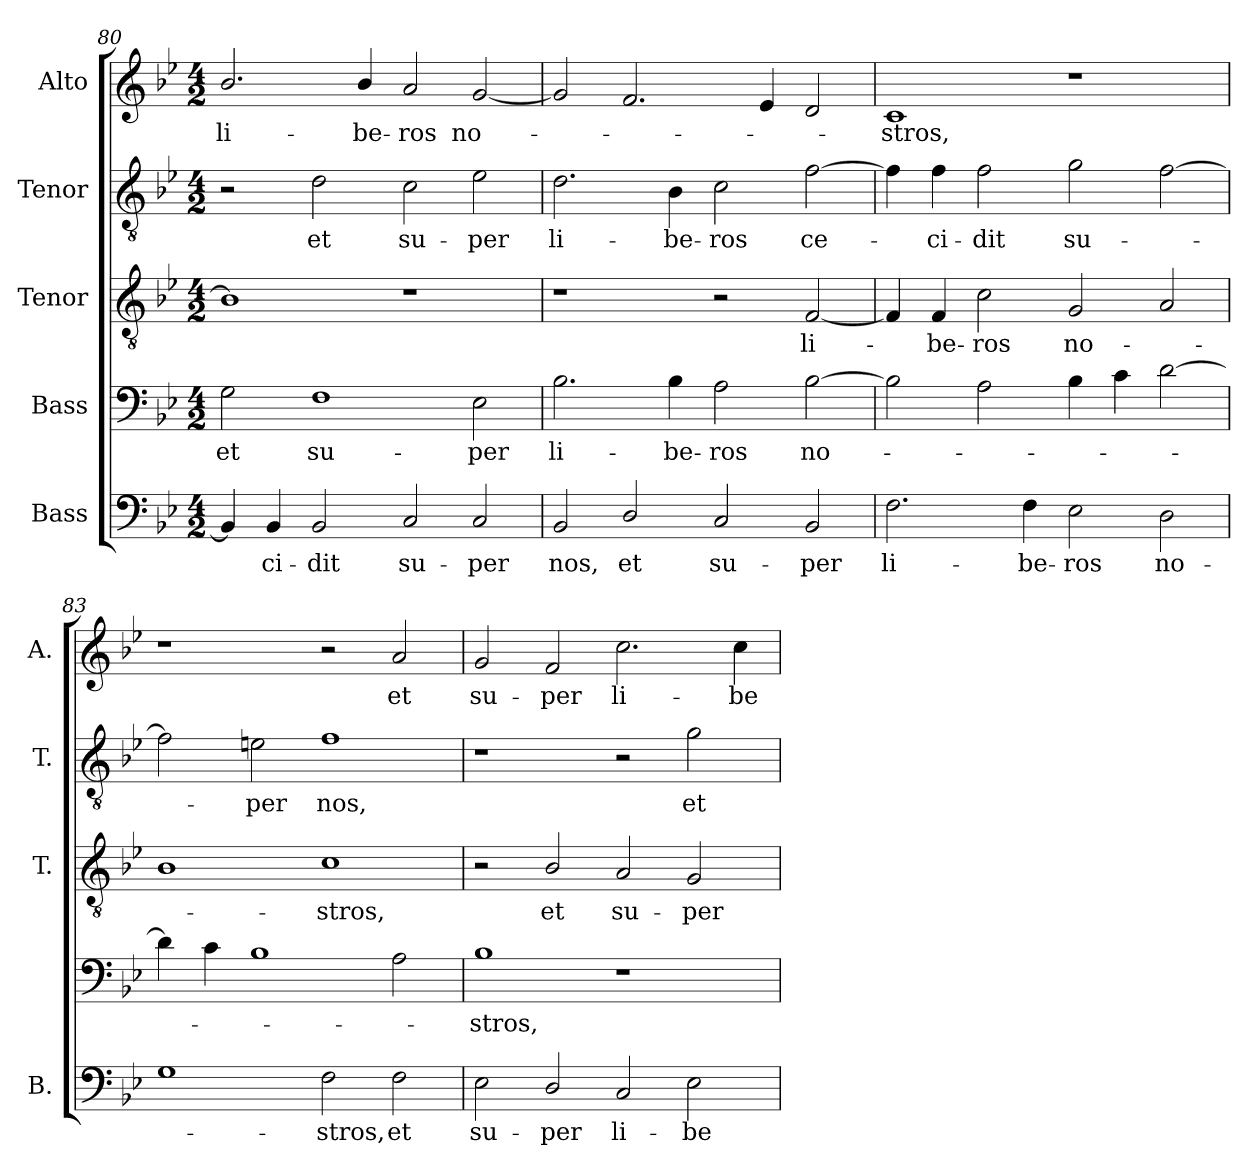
**kern	**text	**kern	**text	**kern	**text	**kern	**text	**kern	**text
*part5	*part5	*part4	*part4	*part3	*part3	*part2	*part2	*part1	*part1
*staff5	*staff5	*staff4	*staff4	*staff3	*staff3	*staff2	*staff2	*staff1	*staff1
*I"Bass	*	*I"Bass	*	*I"Tenor	*	*I"Tenor	*	*I"Alto	*
*I'B.	*	*	*	*I'T.	*	*I'T.	*	*I'A.	*
*clefF4	*	*clefF4	*	*clefGv2	*	*clefGv2	*	*clefG2	*
*	*	*	*	*ITrd7c12	*	*ITrd7c12	*	*	*
*k[b-e-]	*	*k[b-e-]	*	*k[b-e-]	*	*k[b-e-]	*	*k[b-e-]	*
*B-:	*	*B-:	*	*B-:	*	*B-:	*	*B-:	*
*M4/2	*	*M4/2	*	*M4/2	*	*M4/2	*	*M4/2	*
=80	=80	=80	=80	=80	=80	=80	=80	=80	=80
!	!	!	!LO:LY:b:color=#000000	!	!	!	!	!	!
!	!	!	!	!	!	!	!	!	!LO:LY:b:color=#000000
4BB-i/]	.	2Gi\	et	1BB-i]	.	2r	.	2.b-i/	li-
!	!LO:LY:b:color=#000000	!	!	!	!	!	!	!	!
4BB-i/	-ci-	.	.	.	.	.	.	.	.
!	!LO:LY:b:color=#000000	!	!	!	!	!	!	!	!
!	!	!	!LO:LY:b:color=#000000	!	!	!	!	!	!
!	!	!	!	!	!	!	!LO:LY:b:color=#000000	!	!
2BB-i/	-dit	1Fi	su-	.	.	2Di\	et	.	.
!	!	!	!	!	!	!	!	!	!LO:LY:b:color=#000000
.	.	.	.	.	.	.	.	4b-i/	-be-
!	!LO:LY:b:color=#000000	!	!	!	!	!	!	!	!
!	!	!	!	!	!	!	!LO:LY:b:color=#000000	!	!
!	!	!	!	!	!	!	!	!	!LO:LY:b:color=#000000
2Ci/	su-	.	.	1r	.	2Ci\	su-	2ai/	-ros
!	!LO:LY:b:color=#000000	!	!	!	!	!	!	!	!
!	!	!	!LO:LY:b:color=#000000	!	!	!	!	!	!
!	!	!	!	!	!	!	!LO:LY:b:color=#000000	!	!
!	!	!	!	!	!	!	!	!	!LO:LY:b:color=#000000
2Ci/	-per	2E-i\	-per	.	.	2E-i\	-per	[2gi/	no-
!!LO:LB:g=z
=81	=81	=81	=81	=81	=81	=81	=81	=81	=81
!	!LO:LY:b:color=#000000	!	!	!	!	!	!	!	!
!	!	!	!LO:LY:b:color=#000000	!	!	!	!	!	!
!	!	!	!	!	!	!	!LO:LY:b:color=#000000	!	!
2BB-i/	nos,	2.B-i\	li-	1r	.	2.Di\	li-	2gi/]	.
!	!LO:LY:b:color=#000000	!	!	!	!	!	!	!	!
2Di/	et	.	.	.	.	.	.	2.fi/	.
!	!	!	!LO:LY:b:color=#000000	!	!	!	!	!	!
!	!	!	!	!	!	!	!LO:LY:b:color=#000000	!	!
.	.	4B-i\	-be-	.	.	4BB-i\	-be-	.	.
!	!LO:LY:b:color=#000000	!	!	!	!	!	!	!	!
!	!	!	!LO:LY:b:color=#000000	!	!	!	!	!	!
!	!	!	!	!	!	!	!LO:LY:b:color=#000000	!	!
2Ci/	su-	2Ai\	-ros	2r	.	2Ci\	-ros	.	.
.	.	.	.	.	.	.	.	4e-i/	.
!	!LO:LY:b:color=#000000	!	!	!	!	!	!	!	!
!	!	!	!LO:LY:b:color=#000000	!	!	!	!	!	!
!	!	!	!	!	!LO:LY:b:color=#000000	!	!	!	!
!	!	!	!	!	!	!	!LO:LY:b:color=#000000	!	!
2BB-i/	-per	[2B-i\	no-	[2FFi/	li-	[2Fi\	ce-	2di/	.
=82	=82	=82	=82	=82	=82	=82	=82	=82	=82
!	!LO:LY:b:color=#000000	!	!	!	!	!	!	!	!
!	!	!	!	!	!	!	!	!	!LO:LY:b:color=#000000
2.Fi\	li-	2B-i\]	.	4FFi/]	.	4Fi\]	.	1ci	-stros,
!	!	!	!	!	!LO:LY:b:color=#000000	!	!	!	!
!	!	!	!	!	!	!	!LO:LY:b:color=#000000	!	!
.	.	.	.	4FFi/	-be-	4Fi\	-ci-	.	.
!	!	!	!	!	!LO:LY:b:color=#000000	!	!	!	!
!	!	!	!	!	!	!	!LO:LY:b:color=#000000	!	!
.	.	2Ai\	.	2Ci\	-ros	2Fi\	-dit	.	.
!	!LO:LY:b:color=#000000	!	!	!	!	!	!	!	!
4Fi\	-be-	.	.	.	.	.	.	.	.
!	!LO:LY:b:color=#000000	!	!	!	!	!	!	!	!
!	!	!	!	!	!LO:LY:b:color=#000000	!	!	!	!
!	!	!	!	!	!	!	!LO:LY:b:color=#000000	!	!
2E-i\	-ros	4B-i\	.	2GGi/	no-	2Gi\	su-	1r	.
.	.	4ci\	.	.	.	.	.	.	.
!	!LO:LY:b:color=#000000	!	!	!	!	!	!	!	!
2Di\	no-	[2di\	.	2AAi/	.	[2Fi\	.	.	.
=83	=83	=83	=83	=83	=83	=83	=83	=83	=83
1Gi	.	4di\]	.	1BB-i	.	2Fi\]	.	1r	.
.	.	4ci\	.	.	.	.	.	.	.
!	!	!	!	!	!	!	!LO:LY:b:color=#000000	!	!
.	.	1B-i	.	.	.	2Eni\	-per	.	.
!	!LO:LY:b:color=#000000	!	!	!	!	!	!	!	!
!	!	!	!	!	!LO:LY:b:color=#000000	!	!	!	!
!	!	!	!	!	!	!	!LO:LY:b:color=#000000	!	!
2Fi\	-stros,	.	.	1Ci	-stros,	1Fi	nos,	2r	.
!	!LO:LY:b:color=#000000	!	!	!	!	!	!	!	!
!	!	!	!	!	!	!	!	!	!LO:LY:b:color=#000000
2Fi\	et	2Ai\	.	.	.	.	.	2ai/	et
=84	=84	=84	=84	=84	=84	=84	=84	=84	=84
!	!LO:LY:b:color=#000000	!	!	!	!	!	!	!	!
!	!	!	!LO:LY:b:color=#000000	!	!	!	!	!	!
!	!	!	!	!	!	!	!	!	!LO:LY:b:color=#000000
2E-i\	su-	1B-i	-stros,	2r	.	1r	.	2gi/	su-
!	!LO:LY:b:color=#000000	!	!	!	!	!	!	!	!
!	!	!	!	!	!LO:LY:b:color=#000000	!	!	!	!
!	!	!	!	!	!	!	!	!	!LO:LY:b:color=#000000
2Di/	-per	.	.	2BB-i/	et	.	.	2fi/	-per
!	!LO:LY:b:color=#000000	!	!	!	!	!	!	!	!
!	!	!	!	!	!LO:LY:b:color=#000000	!	!	!	!
!	!	!	!	!	!	!	!	!	!LO:LY:b:color=#000000
2Ci/	li-	1r	.	2AAi/	su-	2r	.	2.cci\	li-
!	!LO:LY:b:color=#000000	!	!	!	!	!	!	!	!
!	!	!	!	!	!LO:LY:b:color=#000000	!	!	!	!
!	!	!	!	!	!	!	!LO:LY:b:color=#000000	!	!
2E-i\	-be-	.	.	2GGi/	-per	2Gi\	et	.	.
!	!	!	!	!	!	!	!	!	!LO:LY:b:color=#000000
.	.	.	.	.	.	.	.	4cci\	-be-
=	=	=	=	=	=	=	=	=	=
*-	*-	*-	*-	*-	*-	*-	*-	*-	*-
